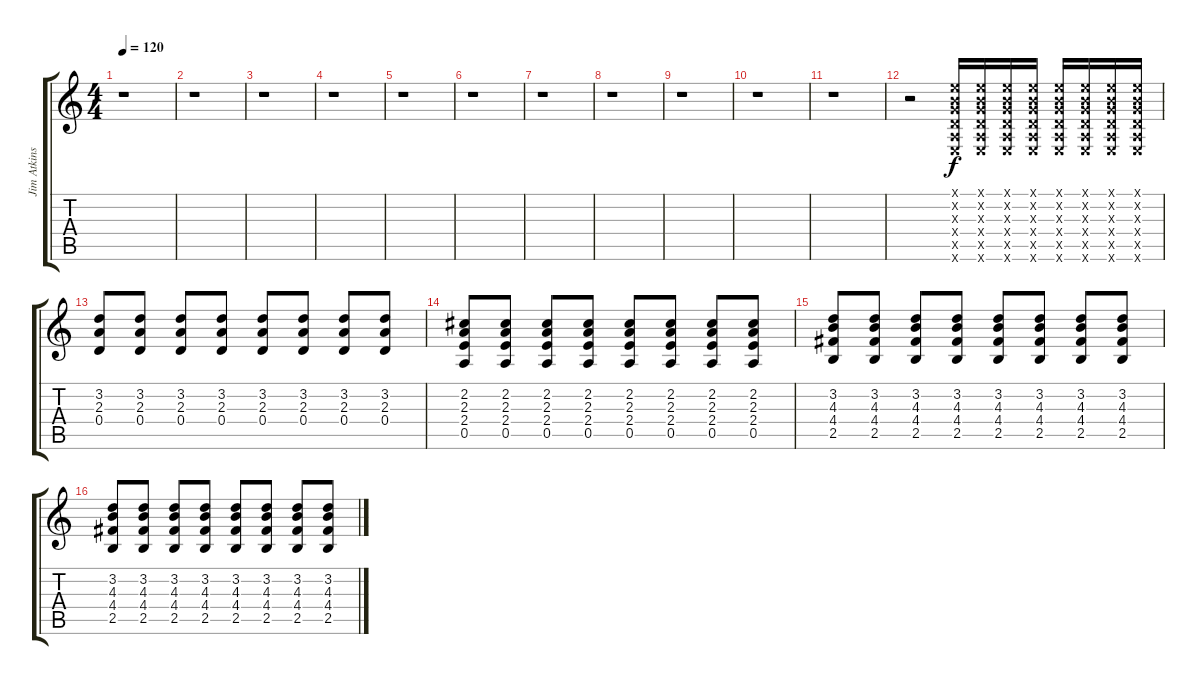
\track ("Jim Atkins (Distorted Guitar)" "Jim Atkins") {instrument distortionguitar}
\staff {score tabs}
\tuning (E4 B3 G3 D3 A2 E2) {hide}
\ts (4 4)
\tempo 120
\clef g2
\ks c
r.1{dy f} |
r.1 |
r.1 |
r.1 |
r.1 |
r.1 |
r.1 |
r.1 |
r.1 |
r.1 |
r.1 |
r.2 (0.1{x} 0.2{x} 0.3{x} 0.4{x} 0.5{x} 0.6{x}).16 (0.1{x} 0.2{x} 0.3{x} 0.4{x} 0.5{x} 0.6{x}).16 (0.1{x} 0.2{x} 0.3{x} 0.4{x} 0.5{x} 0.6{x}).16 (0.1{x} 0.2{x} 0.3{x} 0.4{x} 0.5{x} 0.6{x}).16 (0.1{x} 0.2{x} 0.3{x} 0.4{x} 0.5{x} 0.6{x}).16 (0.1{x} 0.2{x} 0.3{x} 0.4{x} 0.5{x} 0.6{x}).16 (0.1{x} 0.2{x} 0.3{x} 0.4{x} 0.5{x} 0.6{x}).16 (0.1{x} 0.2{x} 0.3{x} 0.4{x} 0.5{x} 0.6{x}).16 |
(3.2 2.3 0.4).8 (3.2 2.3 0.4).8 (3.2 2.3 0.4).8 (3.2 2.3 0.4).8 (3.2 2.3 0.4).8 (3.2 2.3 0.4).8 (3.2 2.3 0.4).8 (3.2 2.3 0.4).8 |
(2.2 2.3 2.4 0.5).8 (2.2 2.3 2.4 0.5).8 (2.2 2.3 2.4 0.5).8 (2.2 2.3 2.4 0.5).8 (2.2 2.3 2.4 0.5).8 (2.2 2.3 2.4 0.5).8 (2.2 2.3 2.4 0.5).8 (2.2 2.3 2.4 0.5).8 |
(3.2 4.3 4.4 2.5).8 (3.2 4.3 4.4 2.5).8 (3.2 4.3 4.4 2.5).8 (3.2 4.3 4.4 2.5).8 (3.2 4.3 4.4 2.5).8 (3.2 4.3 4.4 2.5).8 (3.2 4.3 4.4 2.5).8 (3.2 4.3 4.4 2.5).8 |
(3.2 4.3 4.4 2.5).8 (3.2 4.3 4.4 2.5).8 (3.2 4.3 4.4 2.5).8 (3.2 4.3 4.4 2.5).8 (3.2 4.3 4.4 2.5).8 (3.2 4.3 4.4 2.5).8 (3.2 4.3 4.4 2.5).8 (3.2 4.3 4.4 2.5).8
